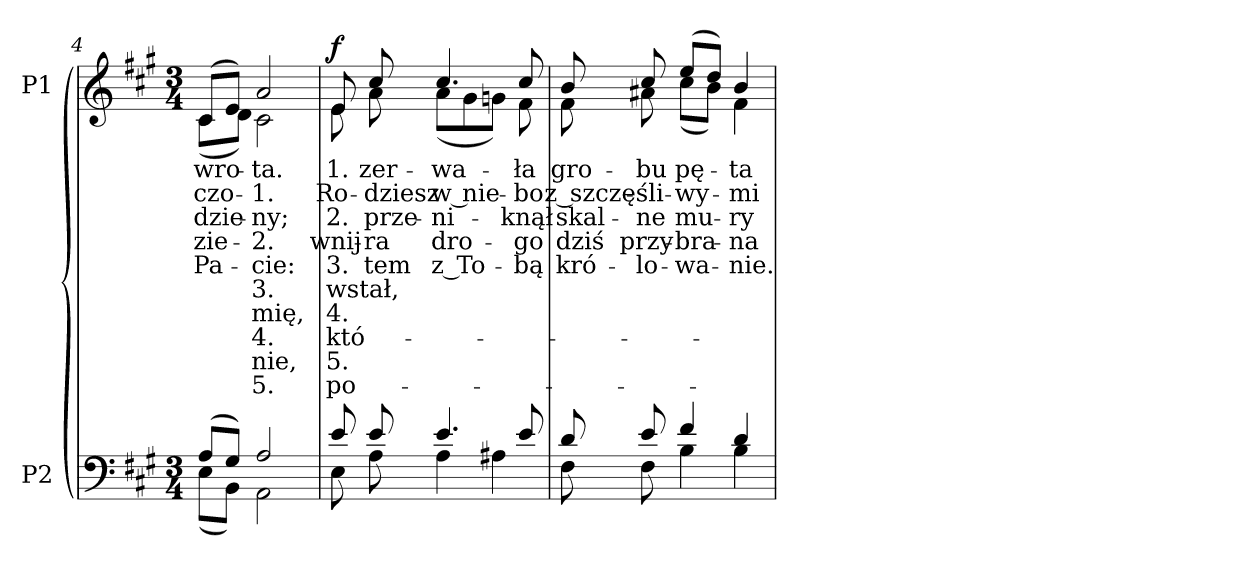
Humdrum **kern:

**kern	**kern	**text	**text	**text	**text	**text	**text	**text	**text	**text	**text	**dynam
*part2	*part1	*part1	*part1	*part1	*part1	*part1	*part1	*part1	*part1	*part1	*part1	*part1
*staff2	*staff1	*staff1	*staff1	*staff1	*staff1	*staff1	*staff1	*staff1	*staff1	*staff1	*staff1	*staff1
*I"P2	*I"P1	*	*	*	*	*	*	*	*	*	*	*
*clefF4	*clefG2	*	*	*	*	*	*	*	*	*	*	*
*k[f#c#g#]	*k[f#c#g#]	*	*	*	*	*	*	*	*	*	*	*
*A:	*A:	*	*	*	*	*	*	*	*	*	*	*
*M3/4	*M3/4	*	*	*	*	*	*	*	*	*	*	*
=4	=4	=4	=4	=4	=4	=4	=4	=4	=4	=4	=4	=4
*^	*	*	*	*	*	*	*	*	*	*	*	*
!	!	!	!LO:LY:b:color=#000000	!LO:LY:b:color=#000000	!LO:LY:b:color=#000000	!LO:LY:b:color=#000000	!LO:LY:b:color=#000000	!	!	!	!	!	!
*	*	*^	*	*	*	*	*	*	*	*	*	*	*
(8Ai/L	(8Ei\L	(8c#i/L	(8c#i\L	wro-	-czo-	-dzie-	zie-	Pa-	.	.	.	.	.	.
8G#i/J)	8BBi\J)	8ei/J)	8di\J)	.	.	.	.	.	.	.	.	.	.	.
!	!	!	!	!LO:LY:b:color=#000000	!LO:LY:b:color=#000000	!LO:LY:b:color=#000000	!LO:LY:b:color=#000000	!LO:LY:b:color=#000000	!LO:LY:b:color=#000000	!LO:LY:b:color=#000000	!LO:LY:b:color=#000000	!LO:LY:b:color=#000000	!LO:LY:b:color=#000000	!
2Ai/	2AAi\	2ai/	2c#i\	-ta.	1.	-ny;	2.	-cie:	3.	-mię,	4.	-nie,	5.	.
!!LO:LB:g=z	!!
=5	=5	=5	=5	=5	=5	=5	=5	=5	=5	=5	=5	=5	=5	=5
!	!	!	!	!LO:LY:b:color=#000000	!LO:LY:b:color=#000000	!LO:LY:b:color=#000000	!LO:LY:b:color=#000000	!LO:LY:b:color=#000000	!LO:LY:b:color=#000000	!LO:LY:b:color=#000000	!LO:LY:b:color=#000000	!LO:LY:b:color=#000000	!LO:LY:b:color=#000000	!
8ei/	8Ei\	8ei/	8ei\	1.	Ro-	2.	wnij-	3.	wstał,	4.	któ-	5.	po-	f
!	!	!	!	!LO:LY:b:color=#000000	!LO:LY:b:color=#000000	!LO:LY:b:color=#000000	!LO:LY:b:color=#000000	!LO:LY:b:color=#000000	!	!	!	!	!	!
8ei/	8Ai\	8cc#i/	8ai\	-zer-	-dziesz	prze-	-ra	-tem	.	.	.	.	.	.
!	!	!	!	!LO:LY:b:color=#000000	!LO:LY:b:color=#000000	!LO:LY:b:color=#000000	!LO:LY:b:color=#000000	!LO:LY:b:color=#000000	!	!	!	!	!	!
4.ei/	4Ai\	4.cc#i/	(8ai\L	-wa-	w nie-	-ni-	dro-	z To-	.	.	.	.	.	.
.	.	.	8g#i\	.	.	.	.	.	.	.	.	.	.	.
.	4A#Xi\	.	8gni\J)	.	.	.	.	.	.	.	.	.	.	.
!	!	!	!	!LO:LY:b:color=#000000	!LO:LY:b:color=#000000	!LO:LY:b:color=#000000	!LO:LY:b:color=#000000	!LO:LY:b:color=#000000	!	!	!	!	!	!
8ei/	.	8cc#i/	8f#i\	-ła	-bo	-knął	-go	-bą	.	.	.	.	.	.
=6	=6	=6	=6	=6	=6	=6	=6	=6	=6	=6	=6	=6	=6	=6
!	!	!	!	!LO:LY:b:color=#000000	!LO:LY:b:color=#000000	!LO:LY:b:color=#000000	!LO:LY:b:color=#000000	!LO:LY:b:color=#000000	!	!	!	!	!	!
8di/	8F#i\	8bi/	8f#i\	gro-	z szczę-	skal-	dziś	kró-	.	.	.	.	.	.
!	!	!	!	!LO:LY:b:color=#000000	!LO:LY:b:color=#000000	!LO:LY:b:color=#000000	!LO:LY:b:color=#000000	!LO:LY:b:color=#000000	!	!	!	!	!	!
8ei/	8F#i\	8cc#i/	8a#Xi\	-bu	-śli-	-ne	przy-	-lo-	.	.	.	.	.	.
!	!	!	!	!LO:LY:b:color=#000000	!LO:LY:b:color=#000000	!LO:LY:b:color=#000000	!LO:LY:b:color=#000000	!LO:LY:b:color=#000000	!	!	!	!	!	!
4f#i/	4Bi\	(8eei/L	(8cc#i\L	pę-	-wy-	mu-	-bra-	-wa-	.	.	.	.	.	.
.	.	8ddi/J)	8bi\J)	.	.	.	.	.	.	.	.	.	.	.
!	!	!	!	!LO:LY:b:color=#000000	!LO:LY:b:color=#000000	!LO:LY:b:color=#000000	!LO:LY:b:color=#000000	!LO:LY:b:color=#000000	!	!	!	!	!	!
4di/	4Bi\	4bi/	4f#i\	-ta	-mi	-ry	-na	-nie.	.	.	.	.	.	.
*v	*v	*	*	*	*	*	*	*	*	*	*	*	*	*
*	*v	*v	*	*	*	*	*	*	*	*	*	*	*
=	=	=	=	=	=	=	=	=	=	=	=	=
*-	*-	*-	*-	*-	*-	*-	*-	*-	*-	*-	*-	*-
